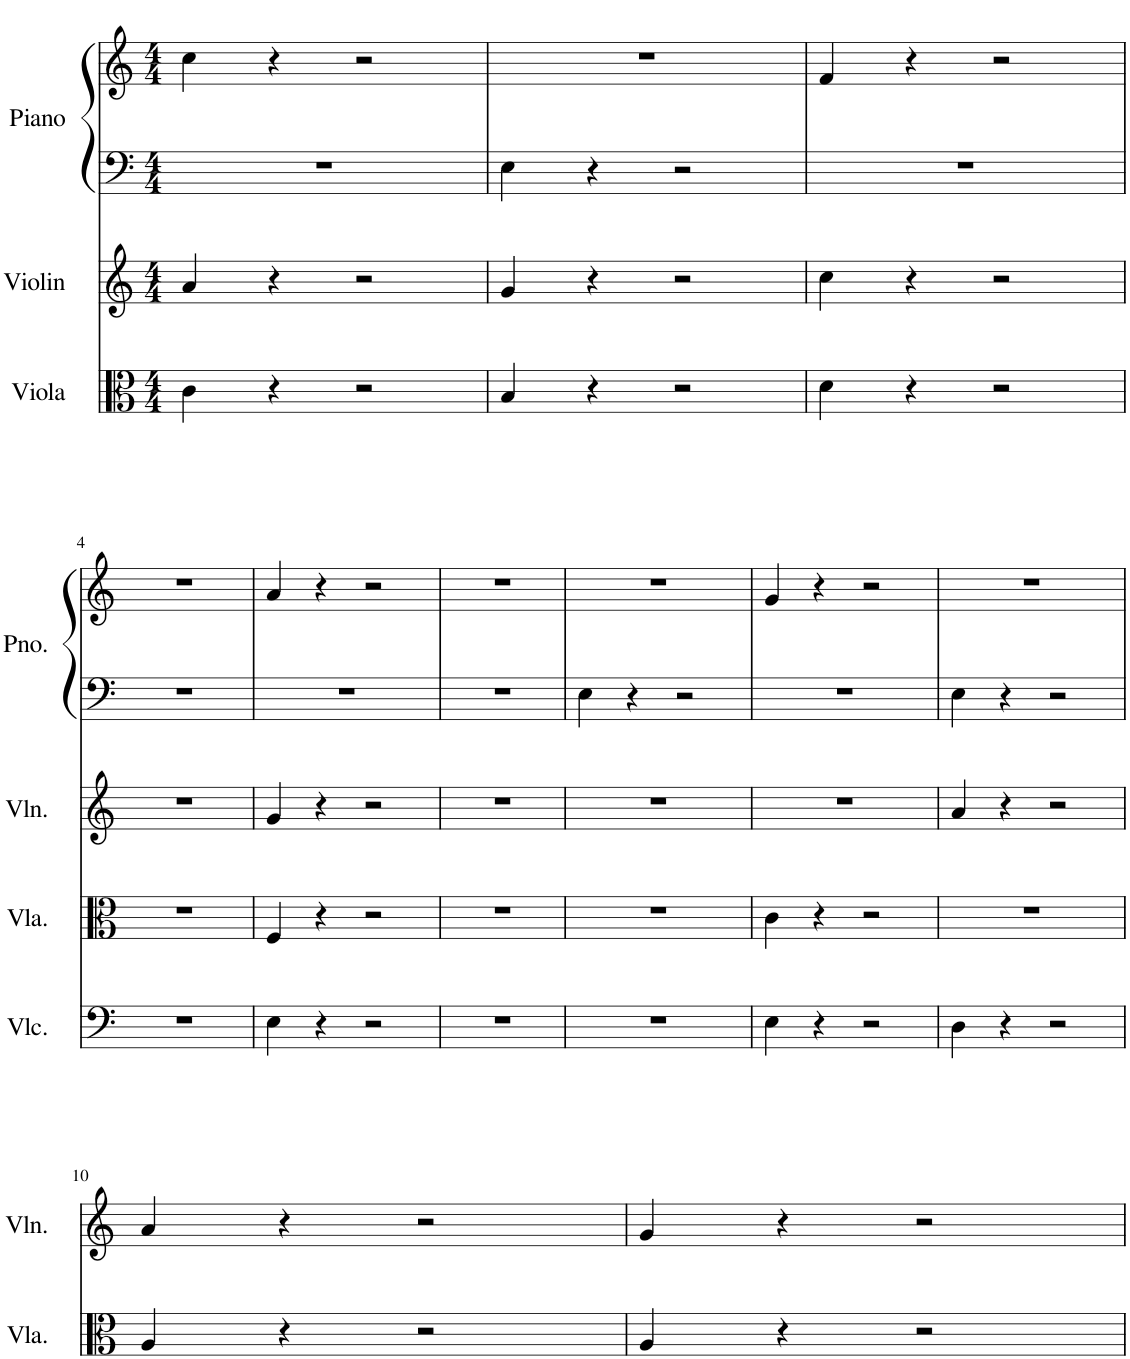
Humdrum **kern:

**kern	**kern	**kern	**kern	**kern
*part4	*part3	*part2	*part1	*part1
*staff5	*staff4	*staff3	*staff2	*staff1
*I"Violoncello	*I"Viola	*I"Violin	*I"Piano	*
*I'Vlc.	*I'Vla.	*I'Vln.	*I'Pno.	*
*stria5	*	*	*	*
*clefF4	*clefC3	*clefG2	*clefF4	*clefG2
*k[]	*k[]	*k[]	*k[]	*k[]
*M4/4	*M4/4	*M4/4	*M4/4	*M4/4
=1	=1	=1	=1	=1
1r	4c\	4a/	1r	4cc\
.	4r	4r	.	4r
.	2r	2r	.	2r
=2	=2	=2	=2	=2
1r	4B/	4g/	4E\	1r
.	4r	4r	4r	.
.	2r	2r	2r	.
=3	=3	=3	=3	=3
1r	4d\	4cc\	1r	4f/
.	4r	4r	.	4r
.	2r	2r	.	2r
!!LO:LB:g=z
=4	=4	=4	=4	=4
1r	1r	1r	1r	1r
=5	=5	=5	=5	=5
4E\	4F/	4g/	1r	4a/
4r	4r	4r	.	4r
2r	2r	2r	.	2r
=6	=6	=6	=6	=6
1r	1r	1r	1r	1r
=7	=7	=7	=7	=7
1r	1r	1r	4E\	1r
.	.	.	4r	.
.	.	.	2r	.
=8	=8	=8	=8	=8
4E\	4c\	1r	1r	4g/
4r	4r	.	.	4r
2r	2r	.	.	2r
=9	=9	=9	=9	=9
4D\	1r	4a/	4E\	1r
4r	.	4r	4r	.
2r	.	2r	2r	.
!!LO:LB:g=z
=10	=10	=10	=10	=10
1r	4A/	4a/	1r	1r
.	4r	4r	.	.
.	2r	2r	.	.
=11	=11	=11	=11	=11
1r	4A/	4g/	1r	1r
.	4r	4r	.	.
.	2r	2r	.	.
=	=	=	=	=
*-	*-	*-	*-	*-
